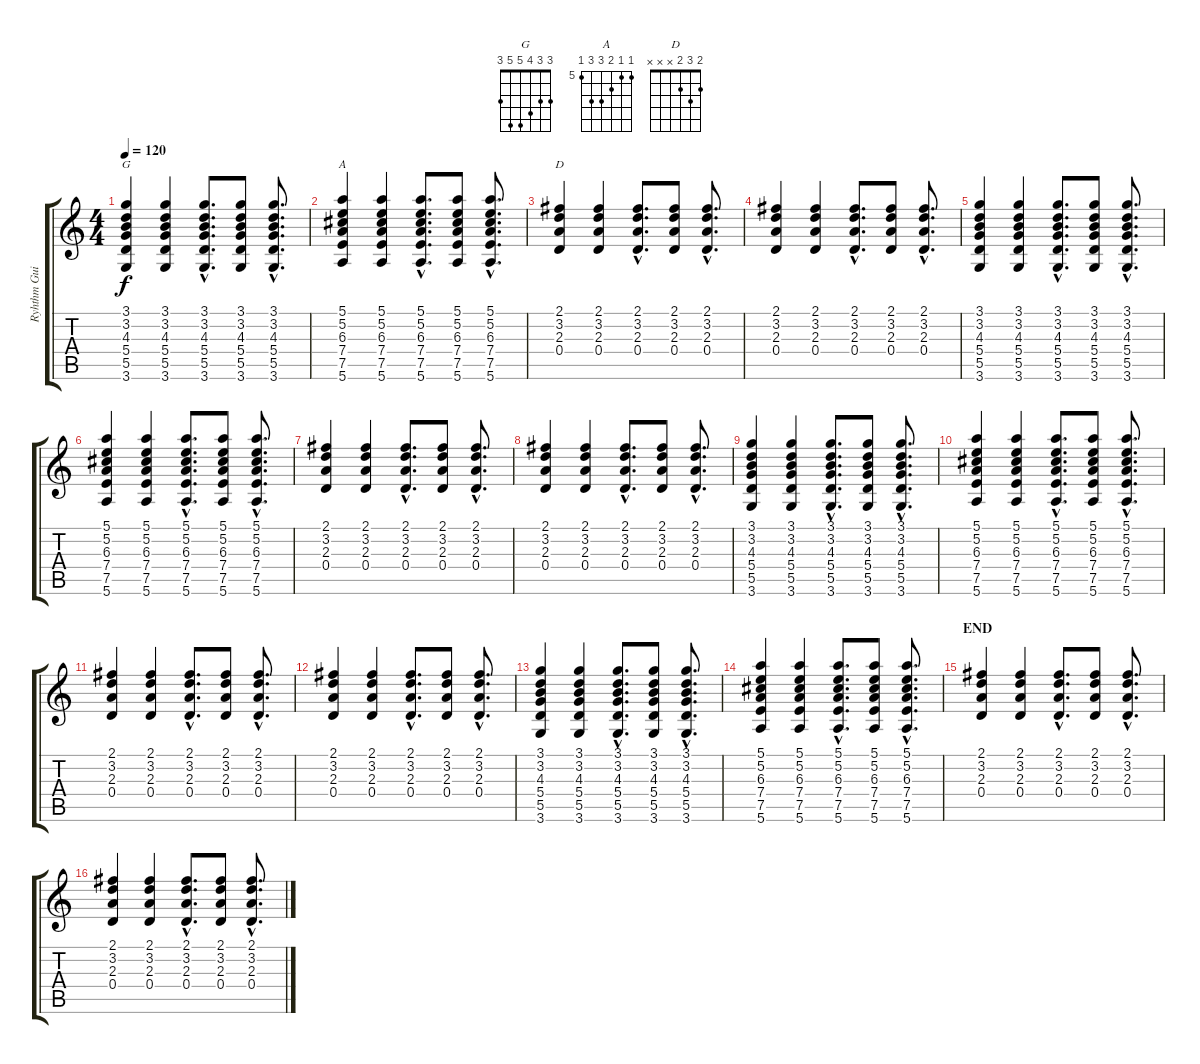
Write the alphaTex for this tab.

\track ("Ryhthm Guitar" "Ryhthm Gui") {instrument acousticguitarnylon}
\staff {score tabs}
\tuning (E4 B3 G3 D3 A2 E2) {hide}
\chord ("G" 3 3 4 5 5 3)
\chord ("A" 5 5 6 7 7 5) {firstfret 5}
\chord ("D" 2 3 2 x x x)
\ts (4 4)
\tempo 120
\clef g2
\ks c
(3.1 3.2 4.3 5.4 5.5 3.6).4{ch "G" dy f} (3.1 3.2 4.3 5.4 5.5 3.6).4 (3.1{hac} 3.2{hac} 4.3{hac} 5.4{hac} 5.5{hac} 3.6{hac}).8{d} (3.1 3.2 4.3 5.4 5.5 3.6).8 (3.1{hac} 3.2{hac} 4.3{hac} 5.4{hac} 5.5{hac} 3.6{hac}).8{d} |
(5.1 5.2 6.3 7.4 7.5 5.6).4{ch "A"} (5.1 5.2 6.3 7.4 7.5 5.6).4 (5.1{hac} 5.2{hac} 6.3{hac} 7.4{hac} 7.5{hac} 5.6{hac}).8{d} (5.1 5.2 6.3 7.4 7.5 5.6).8 (5.1{hac} 5.2{hac} 6.3{hac} 7.4{hac} 7.5{hac} 5.6{hac}).8{d} |
(2.1 3.2 2.3 0.4).4{ch "D"} (2.1 3.2 2.3 0.4).4 (2.1{hac} 3.2{hac} 2.3{hac} 0.4{hac}).8{d} (2.1 3.2 2.3 0.4).8 (2.1{hac} 3.2{hac} 2.3{hac} 0.4{hac}).8{d} |
(2.1 3.2 2.3 0.4).4 (2.1 3.2 2.3 0.4).4 (2.1{hac} 3.2{hac} 2.3{hac} 0.4{hac}).8{d} (2.1 3.2 2.3 0.4).8 (2.1{hac} 3.2{hac} 2.3{hac} 0.4{hac}).8{d} |
(3.1 3.2 4.3 5.4 5.5 3.6).4 (3.1 3.2 4.3 5.4 5.5 3.6).4 (3.1{hac} 3.2{hac} 4.3{hac} 5.4{hac} 5.5{hac} 3.6{hac}).8{d} (3.1 3.2 4.3 5.4 5.5 3.6).8 (3.1{hac} 3.2{hac} 4.3{hac} 5.4{hac} 5.5{hac} 3.6{hac}).8{d} |
(5.1 5.2 6.3 7.4 7.5 5.6).4 (5.1 5.2 6.3 7.4 7.5 5.6).4 (5.1{hac} 5.2{hac} 6.3{hac} 7.4{hac} 7.5{hac} 5.6{hac}).8{d} (5.1 5.2 6.3 7.4 7.5 5.6).8 (5.1{hac} 5.2{hac} 6.3{hac} 7.4{hac} 7.5{hac} 5.6{hac}).8{d} |
(2.1 3.2 2.3 0.4).4 (2.1 3.2 2.3 0.4).4 (2.1{hac} 3.2{hac} 2.3{hac} 0.4{hac}).8{d} (2.1 3.2 2.3 0.4).8 (2.1{hac} 3.2{hac} 2.3{hac} 0.4{hac}).8{d} |
(2.1 3.2 2.3 0.4).4 (2.1 3.2 2.3 0.4).4 (2.1{hac} 3.2{hac} 2.3{hac} 0.4{hac}).8{d} (2.1 3.2 2.3 0.4).8 (2.1{hac} 3.2{hac} 2.3{hac} 0.4{hac}).8{d} |
(3.1 3.2 4.3 5.4 5.5 3.6).4 (3.1 3.2 4.3 5.4 5.5 3.6).4 (3.1{hac} 3.2{hac} 4.3{hac} 5.4{hac} 5.5{hac} 3.6{hac}).8{d} (3.1 3.2 4.3 5.4 5.5 3.6).8 (3.1{hac} 3.2{hac} 4.3{hac} 5.4{hac} 5.5{hac} 3.6{hac}).8{d} |
(5.1 5.2 6.3 7.4 7.5 5.6).4 (5.1 5.2 6.3 7.4 7.5 5.6).4 (5.1{hac} 5.2{hac} 6.3{hac} 7.4{hac} 7.5{hac} 5.6{hac}).8{d} (5.1 5.2 6.3 7.4 7.5 5.6).8 (5.1{hac} 5.2{hac} 6.3{hac} 7.4{hac} 7.5{hac} 5.6{hac}).8{d} |
(2.1 3.2 2.3 0.4).4 (2.1 3.2 2.3 0.4).4 (2.1{hac} 3.2{hac} 2.3{hac} 0.4{hac}).8{d} (2.1 3.2 2.3 0.4).8 (2.1{hac} 3.2{hac} 2.3{hac} 0.4{hac}).8{d} |
(2.1 3.2 2.3 0.4).4 (2.1 3.2 2.3 0.4).4 (2.1{hac} 3.2{hac} 2.3{hac} 0.4{hac}).8{d} (2.1 3.2 2.3 0.4).8 (2.1{hac} 3.2{hac} 2.3{hac} 0.4{hac}).8{d} |
(3.1 3.2 4.3 5.4 5.5 3.6).4 (3.1 3.2 4.3 5.4 5.5 3.6).4 (3.1{hac} 3.2{hac} 4.3{hac} 5.4{hac} 5.5{hac} 3.6{hac}).8{d} (3.1 3.2 4.3 5.4 5.5 3.6).8 (3.1{hac} 3.2{hac} 4.3{hac} 5.4{hac} 5.5{hac} 3.6{hac}).8{d} |
(5.1 5.2 6.3 7.4 7.5 5.6).4 (5.1 5.2 6.3 7.4 7.5 5.6).4 (5.1{hac} 5.2{hac} 6.3{hac} 7.4{hac} 7.5{hac} 5.6{hac}).8{d} (5.1 5.2 6.3 7.4 7.5 5.6).8 (5.1{hac} 5.2{hac} 6.3{hac} 7.4{hac} 7.5{hac} 5.6{hac}).8{d} |
\section ("" "END")
(2.1 3.2 2.3 0.4).4 (2.1 3.2 2.3 0.4).4 (2.1{hac} 3.2{hac} 2.3{hac} 0.4{hac}).8{d} (2.1 3.2 2.3 0.4).8 (2.1{hac} 3.2{hac} 2.3{hac} 0.4{hac}).8{d} |
(2.1 3.2 2.3 0.4).4 (2.1 3.2 2.3 0.4).4 (2.1{hac} 3.2{hac} 2.3{hac} 0.4{hac}).8{d} (2.1 3.2 2.3 0.4).8 (2.1{hac} 3.2{hac} 2.3{hac} 0.4{hac}).8{d}
